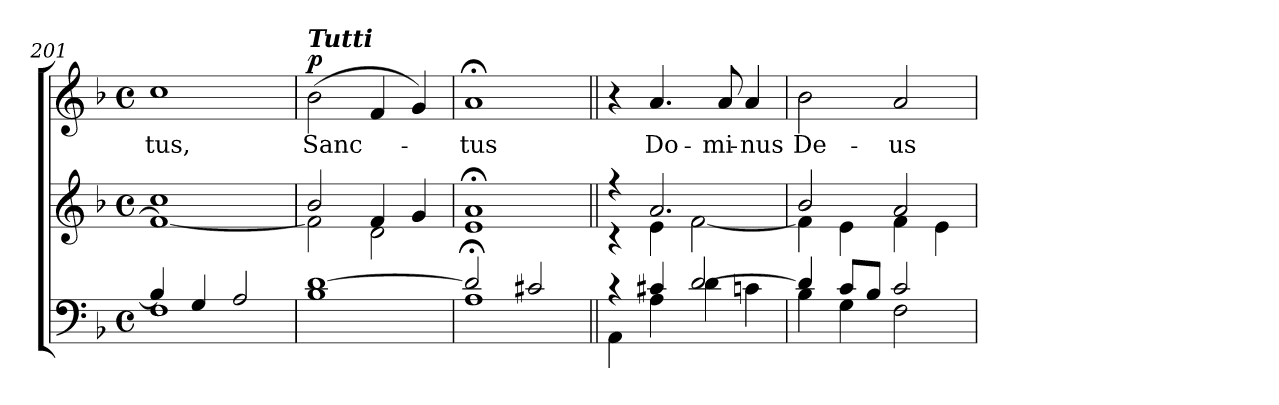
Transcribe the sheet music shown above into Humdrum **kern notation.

**kern	**kern	**kern	**text	**dynam
*part2	*part2	*part1	*part1	*part1
*staff3	*staff2	*staff1	*staff1	*staff1
*clefF4	*clefG2	*clefG2	*	*
*k[b-]	*k[b-]	*k[b-]	*	*
*F:	*F:	*F:	*	*
*M4/4	*M4/4	*M4/4	*	*
*met(c)	*met(c)	*met(c)	*	*
=201	=201	=201	=201	=201
*^	*^	*	*	*
!	!	!	!	!	!LO:LY:b	!
4B-/]	1F	1cc	1f_	1cc	-tus,	.
4G/	.	.	.	.	.	.
2A/	.	.	.	.	.	.
=202	=202	=202	=202	=202	=202	=202
!	!	!	!	!LO:TX:a:Bi:t=Tutti	!	!
!	!	!	!	!	!LO:LY:b	!LO:DY:a
[>1d	1B-	2b-/	2f\]	(2b-\	Sanc-	p
.	.	4f/	2d\	4f/	.	.
.	.	4g/	.	4g/)	.	.
=203	=203	=203	=203	=203	=203	=203
!	!	!	!	!	!LO:LY:b	!
2d;/]	1A	1a;<	1e	1a;<	-tus	.
2c#X/	.	.	.	.	.	.
!!LO:LB:g=z
=204||	=204||	=204||	=204||	=204||	=204||	=204||
4rc	4AA\	4r	4r	4r	.	.
!	!	!	!	!	!LO:LY:b	!
4c#X/	4A\	2.a/	4e\	4.a/	Do-	.
[>2d/	4d\	.	[<2f\	.	.	.
!	!	!	!	!	!LO:LY:b	!
.	.	.	.	8a/	-mi-	.
!	!	!	!	!	!LO:LY:b	!
.	4c\	.	.	4a/	-nus	.
=205	=205	=205	=205	=205	=205	=205
!	!	!	!	!	!LO:LY:b	!
4d/]	4B-\	2b-/	4f\]	2b-\	De-	.
8c/L	4G\	.	4e\	.	.	.
8B-/J	.	.	.	.	.	.
!	!	!	!	!	!LO:LY:b	!
2c/	2F\	2a/	4f\	2a/	-us	.
.	.	.	4e\	.	.	.
*v	*v	*	*	*	*	*
*	*v	*v	*	*	*
=	=	=	=	=
*-	*-	*-	*-	*-
